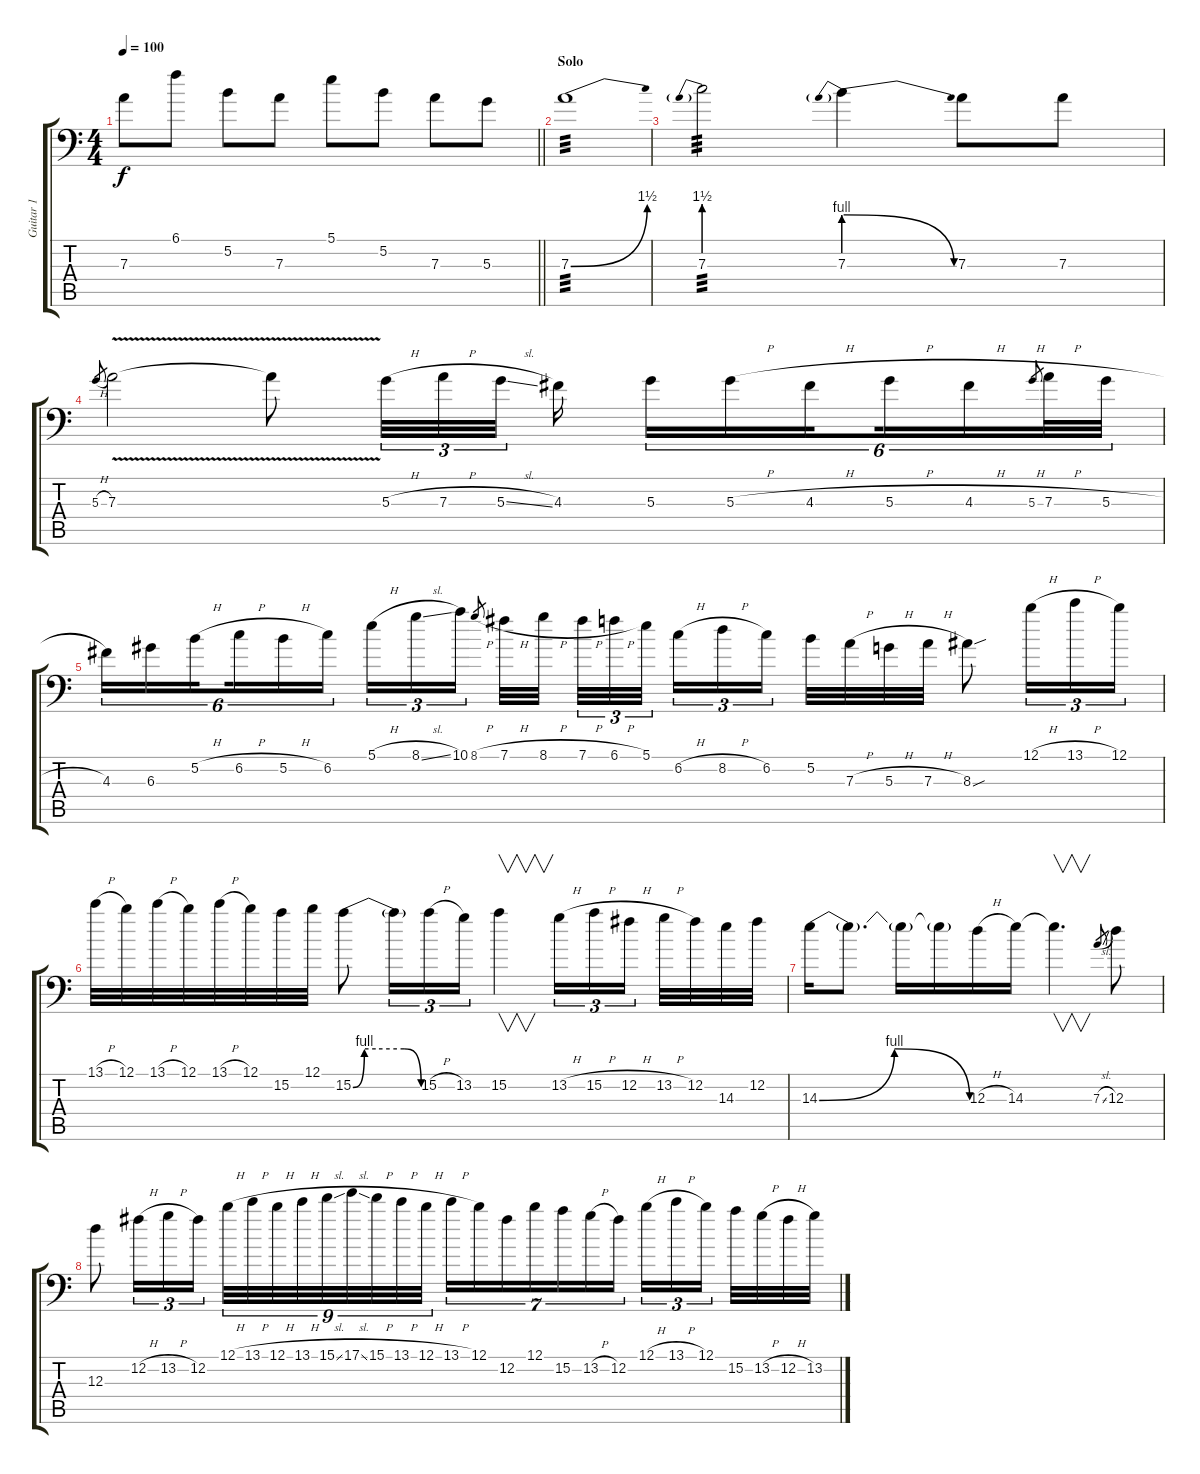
\track ("Guitar 1 " "Guitar 1 ") {instrument distortionguitar}
\staff {score tabs}
\tuning (B3 Gb3 D3 A2 E2 A1) {hide}
\ts (4 4)
\tempo 100
\clef f4
\barLineRight lightlight
\ks c
7.3.8{dy f} 6.1.8 5.2.8 7.3.8 5.1.8 5.2.8 7.3.8 5.3.8 |
\section ("" "Solo")
7.3{be (bend 0 0 60 6)}.1{tp 3} |
7.3{be (prebend 0 6 60 6)}.2{tp 3} 7.3{be (prebendrelease 0 4 60 0)}.4 7.3.8 7.3.8 |
5.3{h}.8{gr} 7.3{v}.2 7.3{t}.8 5.3{h}.32{tu (3 2)} 7.3{h}.32{tu (3 2)} 5.3{sl}.32{tu (3 2) beam splitsecondary} 4.3.16 5.3.16{tu (6 4)} 5.3{h}.16{tu (6 4)} 4.3{h}.16{tu (6 4) beam splitsecondary} 5.3{h}.16{tu (6 4)} 4.3{h}.16{tu (6 4)} 5.3{h}.8{gr} 7.3{h}.32{tu (6 4)} 5.3{h}.32{tu (6 4)} |
4.3.16{tu (6 4)} 6.3.16{tu (6 4)} 5.2{h}.16{tu (6 4) beam splitsecondary} 6.2{h}.16{tu (6 4)} 5.2{h}.16{tu (6 4)} 6.2.16{tu (6 4)} 5.1{h}.16{tu (3 2)} 8.1{sl}.16{tu (3 2)} 10.1.16{tu (3 2)} 8.1{h}.8{gr beam splitsecondary} 7.1{h}.32 8.1{h}.32{beam splitsecondary} 7.1{h}.32{tu (3 2)} 6.1{h}.32{tu (3 2)} 5.1.32{tu (3 2)} 6.2{h}.16{tu (3 2)} 8.2{h}.16{tu (3 2)} 6.2.16{tu (3 2) beam splitsecondary} 5.2.32 7.3{h}.32 5.3{h}.32 7.3{h}.32 8.3{sou}.8 12.1{h}.16{tu (3 2)} 13.1{h}.16{tu (3 2)} 12.1.16{tu (3 2)} |
13.1{h}.32 12.1.32 13.1{h}.32 12.1.32 13.1{h}.32 12.1.32 15.2.32 12.1.32 15.2{be (custom 0 0 10 4 20 4 45 4 60 0)}.8 15.2{t}.16{tu (3 2)} 15.2{h}.16{tu (3 2)} 13.2.16{tu (3 2)} 15.2.4{v} 13.2{h}.16{tu (3 2)} 15.2{h}.16{tu (3 2)} 12.2{h}.16{tu (3 2) beam splitsecondary} 13.2{h}.32 12.2.32 14.3.32 12.2.32 |
14.3{be (bendrelease 0 0 10 4 45 4 60 0)}.16 14.3{t}.8{d} 14.3{t}.16 14.3{t}.16 12.3{h}.16 14.3.16 14.3{t}.4{v d} 7.3{sl}.8{gr} 12.3.8 |
12.3.8 12.2{h}.16{tu (3 2)} 13.2{h}.16{tu (3 2)} 12.2.16{tu (3 2)} 12.1{h}.32{tu (9 8)} 13.1{h}.32{tu (9 8)} 12.1{h}.32{tu (9 8)} 13.1{h}.32{tu (9 8)} 15.1{sl}.32{tu (9 8)} 17.1{sl}.32{tu (9 8)} 15.1{h}.32{tu (9 8)} 13.1{h}.32{tu (9 8)} 12.1{h}.32{tu (9 8)} 13.1{h}.16{tu (7 4)} 12.1.16{tu (7 4)} 12.2.16{tu (7 4)} 12.1.16{tu (7 4)} 15.2.16{tu (7 4)} 13.2{h}.16{tu (7 4)} 12.2.16{tu (7 4)} 12.1{h}.16{tu (3 2)} 13.1{h}.16{tu (3 2)} 12.1.16{tu (3 2) beam splitsecondary} 15.2.32 13.2{h}.32 12.2{h}.32 13.2.32
